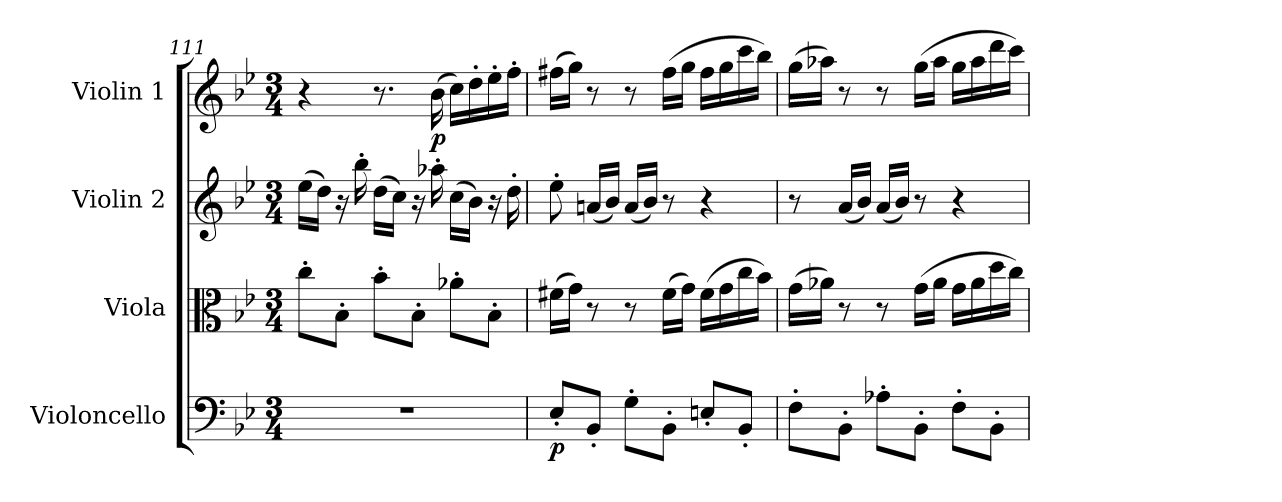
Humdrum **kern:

**kern	**dynam	**kern	**kern	**kern	**dynam
*part4	*part4	*part3	*part2	*part1	*part1
*staff4	*staff4	*staff3	*staff2	*staff1	*staff1
*I"Violoncello	*	*I"Viola	*I"Violin 2	*I"Violin 1	*
*I'Vc	*	*I'Vla	*I'Vln	*I'Vln	*
*clefF4	*	*clefC3	*clefG2	*clefG2	*
*k[b-e-]	*	*k[b-e-]	*k[b-e-]	*k[b-e-]	*
*M3/4	*	*M3/4	*M3/4	*M3/4	*
=111	=111	=111	=111	=111	=111
2.r	.	8cc'\L	(16ee-\LL	4r	.
.	.	.	16dd\JJ)	.	.
.	.	8B-'\J	16r	.	.
.	.	.	16bb-'\	.	.
.	.	8b-'\L	(16dd\LL	8.r	.
.	.	.	16cc\JJ)	.	.
.	.	8B-'\J	16r	.	.
!	!	!	!	!	!LO:DY:b
.	.	.	16aa-X'\	(>16b-\	p
.	.	8a-X'\L	(16cc\LL	16cc\LL)	.
.	.	.	16b-\JJ)	16dd'\	.
.	.	8B-'\J	16r	16ee-'\	.
.	.	.	16dd'\	16ff'\JJ	.
!!LO:LB:g=z
=112	=112	=112	=112	=112	=112
!	!LO:DY:b	!	!	!	!
8E-'/L	p	(16f#X\LL	8ee-'\	(>16ff#X\LL	.
.	.	16g\JJ)	.	16gg\JJ)	.
8BB-'/J	.	8r	(16an/LL	8r	.
.	.	.	16b-/JJ)	.	.
8G'\L	.	8r	(16a/LL	8r	.
.	.	.	16b-/JJ)	.	.
8BB-'\J	.	(16f#\LL	8r	(16ff#\LL	.
.	.	16g\JJ)	.	16gg\JJ	.
8En'/L	.	(16f#\LL	4r	16ff#\LL	.
.	.	16g\	.	16gg\	.
8BB-'/J	.	16cc\	.	16ccc\	.
.	.	16b-\JJ)	.	16bb-\JJ)	.
=113	=113	=113	=113	=113	=113
8F'\L	.	(16g\LL	8r	(>16gg\LL	.
.	.	16a-X\JJ)	.	16aa-X\JJ)	.
8BB-'\J	.	8r	(16a/LL	8r	.
.	.	.	16b-/JJ)	.	.
8A-X'\L	.	8r	(16a/LL	8r	.
.	.	.	16b-/JJ)	.	.
8BB-'\J	.	(16g\LL	8r	(16gg\LL	.
.	.	16a-\JJ	.	16aa-\JJ	.
8F'\L	.	16g\LL	4r	16gg\LL	.
.	.	16a-\	.	16aa-\	.
8BB-'\J	.	16dd\	.	16ddd\	.
.	.	16cc\JJ)	.	16ccc\JJ)	.
=	=	=	=	=	=
*-	*-	*-	*-	*-	*-
